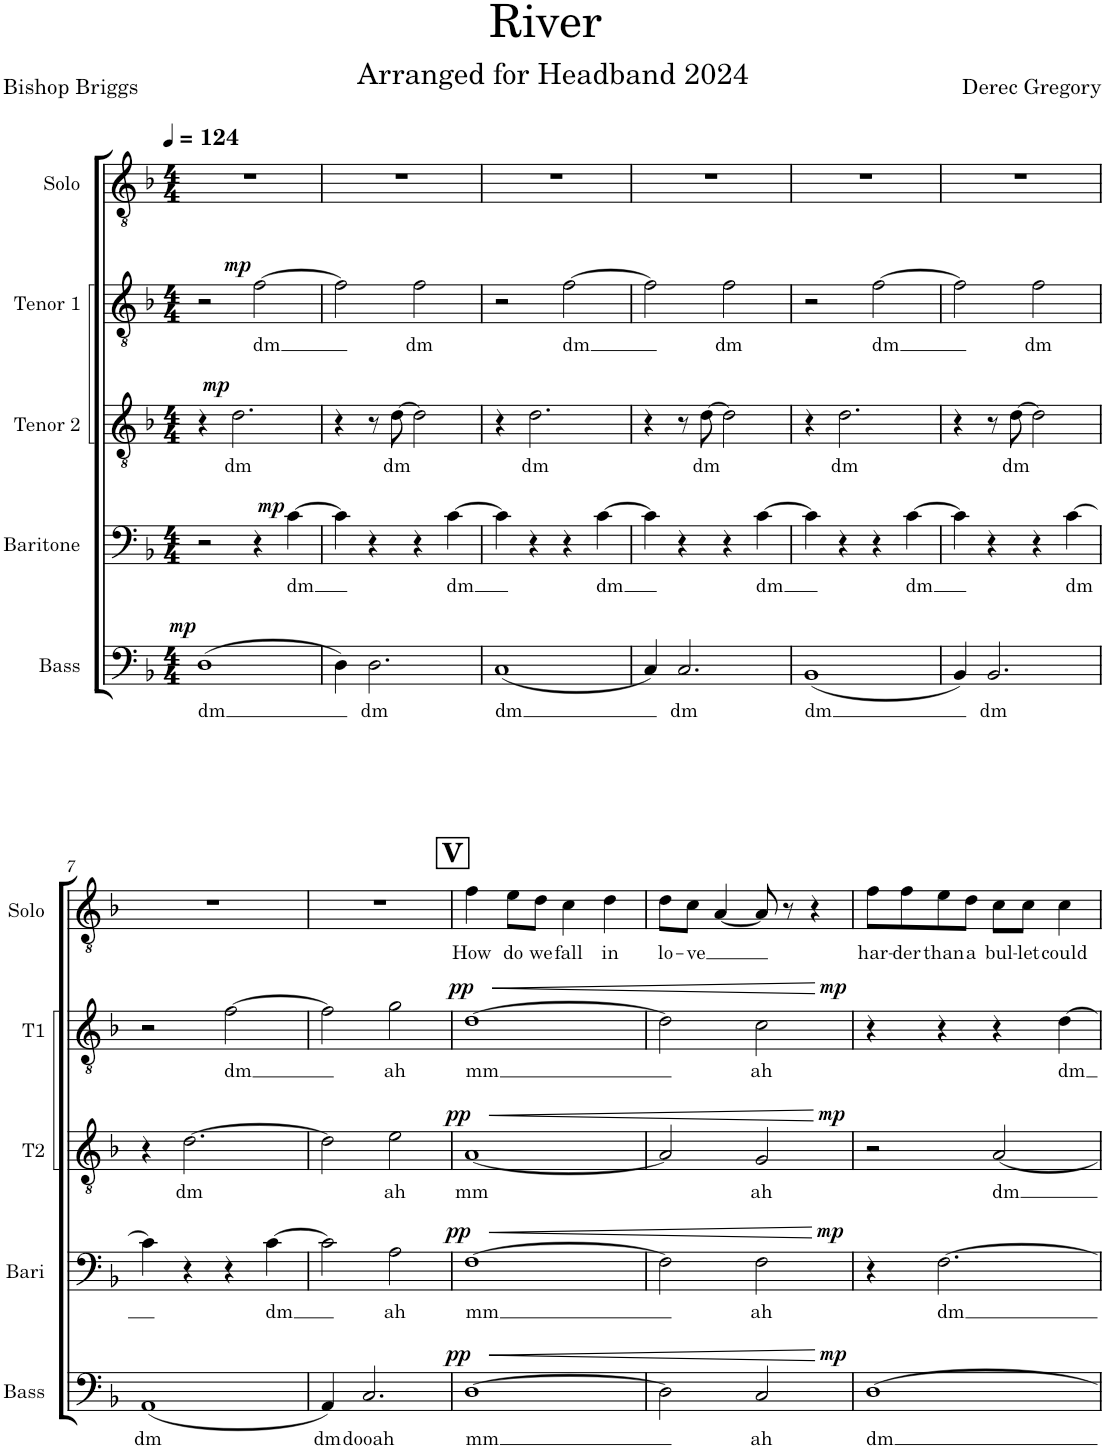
**kern	**text	**dynam	**kern	**text	**dynam	**kern	**text	**dynam	**kern	**text	**dynam	**kern	**text
*part5	*part5	*part5	*part4	*part4	*part4	*part3	*part3	*part3	*part2	*part2	*part2	*part1	*part1
*staff5	*staff5	*staff5	*staff4	*staff4	*staff4	*staff3	*staff3	*staff3	*staff2	*staff2	*staff2	*staff1	*staff1
*I"Bass	*	*	*I"Baritone	*	*	*I"Tenor 2	*	*	*I"Tenor 1	*	*	*I"Solo	*
*I'Bass	*	*	*I'Bari	*	*	*I'T2	*	*	*I'T1	*	*	*I'Solo	*
*clefF4	*	*	*clefF4	*	*	*clefGv2	*	*	*clefGv2	*	*	*clefGv2	*
*k[b-]	*	*	*k[b-]	*	*	*k[b-]	*	*	*k[b-]	*	*	*k[b-]	*
*M4/4	*	*	*M4/4	*	*	*M4/4	*	*	*M4/4	*	*	*M4/4	*
*MM124	*	*	*MM124	*	*	*MM124	*	*	*MM124	*	*	*MM124	*
=1	=1	=1	=1	=1	=1	=1	=1	=1	=1	=1	=1	=1	=1
!	!LO:LY:b	!LO:DY:a	!	!	!	!	!	!	!	!	!	!	!
(1D	dm	mp	2r	.	.	4r	.	.	2r	.	.	1r	.
!	!	!	!	!	!	!	!LO:LY:b	!LO:DY:a	!	!	!	!	!
.	.	.	.	.	.	2.d\	dm	mp	.	.	.	.	.
!	!	!	!	!	!	!	!	!	!	!LO:LY:b	!LO:DY:a	!	!
.	.	.	4r	.	.	.	.	.	[2f\	dm	mp	.	.
!	!	!	!	!LO:LY:b	!LO:DY:a	!	!	!	!	!	!	!	!
.	.	.	[4c\	dm	mp	.	.	.	.	.	.	.	.
=2	=2	=2	=2	=2	=2	=2	=2	=2	=2	=2	=2	=2	=2
4D\)	.	.	4c\]	.	.	4r	.	.	2f\]	.	.	1r	.
!	!LO:LY:b	!	!	!	!	!	!	!	!	!	!	!	!
2.D\	dm	.	4r	.	.	8r	.	.	.	.	.	.	.
!	!	!	!	!	!	!	!LO:LY:b	!	!	!	!	!	!
.	.	.	.	.	.	[8d\	dm	.	.	.	.	.	.
!	!	!	!	!	!	!	!	!	!	!LO:LY:b	!	!	!
.	.	.	4r	.	.	2d\]	.	.	2f\	dm	.	.	.
!	!	!	!	!LO:LY:b	!	!	!	!	!	!	!	!	!
.	.	.	[4c\	dm	.	.	.	.	.	.	.	.	.
=3	=3	=3	=3	=3	=3	=3	=3	=3	=3	=3	=3	=3	=3
!	!LO:LY:b	!	!	!	!	!	!	!	!	!	!	!	!
(1C	dm	.	4c\]	.	.	4r	.	.	2r	.	.	1r	.
!	!	!	!	!	!	!	!LO:LY:b	!	!	!	!	!	!
.	.	.	4r	.	.	2.d\	dm	.	.	.	.	.	.
!	!	!	!	!	!	!	!	!	!	!LO:LY:b	!	!	!
.	.	.	4r	.	.	.	.	.	[2f\	dm	.	.	.
!	!	!	!	!LO:LY:b	!	!	!	!	!	!	!	!	!
.	.	.	[4c\	dm	.	.	.	.	.	.	.	.	.
=4	=4	=4	=4	=4	=4	=4	=4	=4	=4	=4	=4	=4	=4
4C/)	.	.	4c\]	.	.	4r	.	.	2f\]	.	.	1r	.
!	!LO:LY:b	!	!	!	!	!	!	!	!	!	!	!	!
2.C/	dm	.	4r	.	.	8r	.	.	.	.	.	.	.
!	!	!	!	!	!	!	!LO:LY:b	!	!	!	!	!	!
.	.	.	.	.	.	[8d\	dm	.	.	.	.	.	.
!	!	!	!	!	!	!	!	!	!	!LO:LY:b	!	!	!
.	.	.	4r	.	.	2d\]	.	.	2f\	dm	.	.	.
!	!	!	!	!LO:LY:b	!	!	!	!	!	!	!	!	!
.	.	.	[4c\	dm	.	.	.	.	.	.	.	.	.
=5	=5	=5	=5	=5	=5	=5	=5	=5	=5	=5	=5	=5	=5
!	!LO:LY:b	!	!	!	!	!	!	!	!	!	!	!	!
(1BB-	dm	.	4c\]	.	.	4r	.	.	2r	.	.	1r	.
!	!	!	!	!	!	!	!LO:LY:b	!	!	!	!	!	!
.	.	.	4r	.	.	2.d\	dm	.	.	.	.	.	.
!	!	!	!	!	!	!	!	!	!	!LO:LY:b	!	!	!
.	.	.	4r	.	.	.	.	.	[2f\	dm	.	.	.
!	!	!	!	!LO:LY:b	!	!	!	!	!	!	!	!	!
.	.	.	[4c\	dm	.	.	.	.	.	.	.	.	.
=6	=6	=6	=6	=6	=6	=6	=6	=6	=6	=6	=6	=6	=6
4BB-/)	.	.	4c\]	.	.	4r	.	.	2f\]	.	.	1r	.
!	!LO:LY:b	!	!	!	!	!	!	!	!	!	!	!	!
2.BB-/	dm	.	4r	.	.	8r	.	.	.	.	.	.	.
!	!	!	!	!	!	!	!LO:LY:b	!	!	!	!	!	!
.	.	.	.	.	.	[8d\	dm	.	.	.	.	.	.
!	!	!	!	!	!	!	!	!	!	!LO:LY:b	!	!	!
.	.	.	4r	.	.	2d\]	.	.	2f\	dm	.	.	.
!	!	!	!	!LO:LY:b	!	!	!	!	!	!	!	!	!
.	.	.	[4c\	dm	.	.	.	.	.	.	.	.	.
!!LO:LB:g=z
=7	=7	=7	=7	=7	=7	=7	=7	=7	=7	=7	=7	=7	=7
!	!LO:LY:b	!	!	!	!	!	!	!	!	!	!	!	!
(1AA	dm	.	4c\]	.	.	4r	.	.	2r	.	.	1r	.
!	!	!	!	!	!	!	!LO:LY:b	!	!	!	!	!	!
.	.	.	4r	.	.	[2.d\	dm	.	.	.	.	.	.
!	!	!	!	!	!	!	!	!	!	!LO:LY:b	!	!	!
.	.	.	4r	.	.	.	.	.	[2f\	dm	.	.	.
!	!	!	!	!LO:LY:b	!	!	!	!	!	!	!	!	!
.	.	.	[4c\	dm	.	.	.	.	.	.	.	.	.
=8	=8	=8	=8	=8	=8	=8	=8	=8	=8	=8	=8	=8	=8
!	!LO:LY:b	!	!	!	!	!	!	!	!	!	!	!	!
4AA/)	dm	.	2c\]	.	.	2d\]	.	.	2f\]	.	.	1r	.
!	!LO:LY:b	!	!	!	!	!	!	!	!	!	!	!	!
2.C/	dooah	.	.	.	.	.	.	.	.	.	.	.	.
!	!	!	!	!LO:LY:b	!	!	!LO:LY:b	!	!	!LO:LY:b	!	!	!
.	.	.	2A\	ah	.	2e\	ah	.	2g\	ah	.	.	.
!!LO:REH:place=s1:a:B:cj:fs=14:t=V
=9	=9	=9	=9	=9	=9	=9	=9	=9	=9	=9	=9	=9	=9
!	!LO:LY:b	!LO:HP:b	!	!LO:LY:b	!LO:HP:b	!	!LO:LY:b	!LO:HP:b	!	!LO:LY:b	!LO:HP:b	!	!LO:LY:b
!	!	!LO:DY:n=1:a	!	!	!LO:DY:n=1:a	!	!	!LO:DY:n=1:a	!	!	!LO:DY:n=1:a	!	!
[1D	mm	< pp	[1F	mm	< pp	[1A	mm	< pp	[1d	mm	< pp	4f\	How
!	!	!	!	!	!	!	!	!	!	!	!	!	!LO:LY:b
.	.	.	.	.	.	.	.	.	.	.	.	8e\L	do
!	!	!	!	!	!	!	!	!	!	!	!	!	!LO:LY:b
.	.	.	.	.	.	.	.	.	.	.	.	8d\J	we
!	!	!	!	!	!	!	!	!	!	!	!	!	!LO:LY:b
.	.	.	.	.	.	.	.	.	.	.	.	4c\	fall
!	!	!	!	!	!	!	!	!	!	!	!	!	!LO:LY:b
.	.	.	.	.	.	.	.	.	.	.	.	4d\	in
=10	=10	=10	=10	=10	=10	=10	=10	=10	=10	=10	=10	=10	=10
!	!	!	!	!	!	!	!	!	!	!	!	!	!LO:LY:b
2D\]	.	.	2F\]	.	.	2A/]	.	.	2d\]	.	.	8d\L	lo-
!	!	!	!	!	!	!	!	!	!	!	!	!	!LO:LY:b
.	.	.	.	.	.	.	.	.	.	.	.	8c\J	-ve
.	.	.	.	.	.	.	.	.	.	.	.	[4A/	.
!	!LO:LY:b	!LO:DY:n=1:a	!	!LO:LY:b	!LO:DY:n=1:a	!	!LO:LY:b	!LO:DY:n=1:a	!	!LO:LY:b	!LO:DY:n=1:a	!	!
2C/	ah	[ mp	2F\	ah	[ mp	2G/	ah	[ mp	2c\	ah	[ mp	8A/]	.
.	.	.	.	.	.	.	.	.	.	.	.	8r	.
.	.	.	.	.	.	.	.	.	.	.	.	4r	.
=11	=11	=11	=11	=11	=11	=11	=11	=11	=11	=11	=11	=11	=11
!	!LO:LY:b	!	!	!	!	!	!	!	!	!	!	!	!LO:LY:b
[1D	dm	.	4r	.	.	2r	.	.	4r	.	.	8f\L	har-
!	!	!	!	!	!	!	!	!	!	!	!	!	!LO:LY:b
.	.	.	.	.	.	.	.	.	.	.	.	8f\	-der
!	!	!	!	!LO:LY:b	!	!	!	!	!	!	!	!	!LO:LY:b
.	.	.	[2.F\	dm	.	.	.	.	4r	.	.	8e\	than
!	!	!	!	!	!	!	!	!	!	!	!	!	!LO:LY:b
.	.	.	.	.	.	.	.	.	.	.	.	8d\J	a
!	!	!	!	!	!	!	!LO:LY:b	!	!	!	!	!	!LO:LY:b
.	.	.	.	.	.	[2A/	dm	.	4r	.	.	8c\L	bul-
!	!	!	!	!	!	!	!	!	!	!	!	!	!LO:LY:b
.	.	.	.	.	.	.	.	.	.	.	.	8c\J	-let
!	!	!	!	!	!	!	!	!	!	!LO:LY:b	!	!	!LO:LY:b
.	.	.	.	.	.	.	.	.	[4d\	dm	.	4c\	could
=	=	=	=	=	=	=	=	=	=	=	=	=	=
*-	*-	*-	*-	*-	*-	*-	*-	*-	*-	*-	*-	*-	*-
